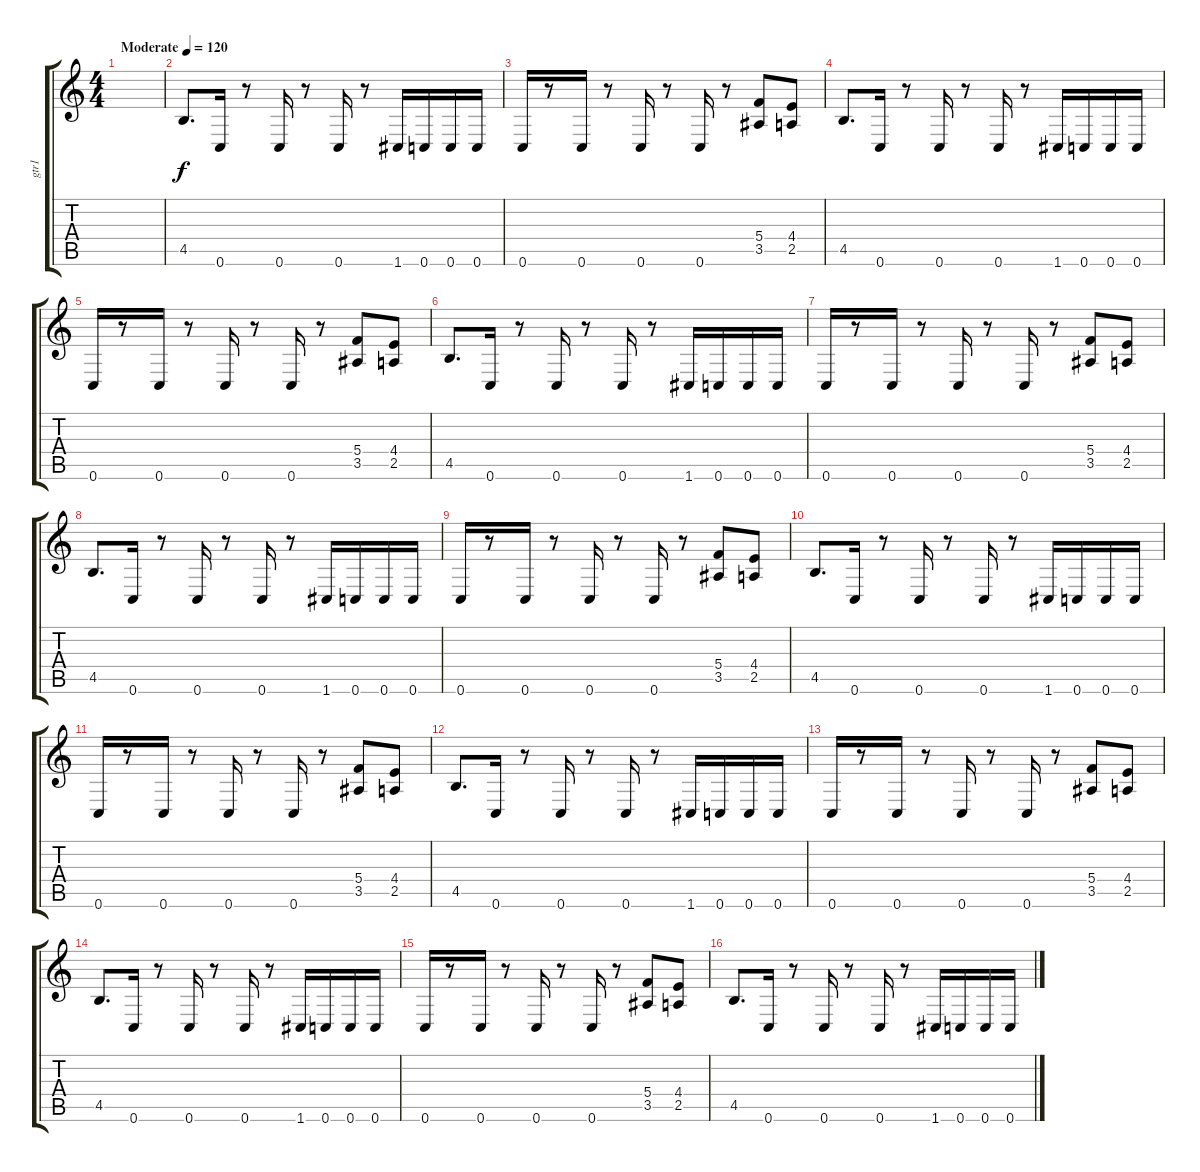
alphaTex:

\track ("gtr1" "gtr1") {instrument distortionguitar}
\staff {score tabs}
\tuning (D4 A3 F3 C3 G2 C2) {hide}
\ts (4 4)
\tempo (120 "Moderate")
\clef g2
\ks c
|
4.5.8{d} 0.6.16 r.8 0.6.16 r.8 0.6.16 r.8 1.6.16 0.6.16 0.6.16 0.6.16 |
0.6.16 r.8 0.6.16 r.8 0.6.16 r.8 0.6.16 r.8 (5.4 3.5).8 (4.4 2.5).8 |
4.5.8{d} 0.6.16 r.8 0.6.16 r.8 0.6.16 r.8 1.6.16 0.6.16 0.6.16 0.6.16 |
0.6.16 r.8 0.6.16 r.8 0.6.16 r.8 0.6.16 r.8 (5.4 3.5).8 (4.4 2.5).8 |
4.5.8{d} 0.6.16 r.8 0.6.16 r.8 0.6.16 r.8 1.6.16 0.6.16 0.6.16 0.6.16 |
0.6.16 r.8 0.6.16 r.8 0.6.16 r.8 0.6.16 r.8 (5.4 3.5).8 (4.4 2.5).8 |
4.5.8{d} 0.6.16 r.8 0.6.16 r.8 0.6.16 r.8 1.6.16 0.6.16 0.6.16 0.6.16 |
0.6.16 r.8 0.6.16 r.8 0.6.16 r.8 0.6.16 r.8 (5.4 3.5).8{volume 13} (4.4 2.5).8 |
4.5.8{d} 0.6.16 r.8 0.6.16 r.8 0.6.16 r.8 1.6.16 0.6.16 0.6.16 0.6.16 |
0.6.16 r.8 0.6.16 r.8 0.6.16 r.8 0.6.16 r.8 (5.4 3.5).8 (4.4 2.5).8 |
4.5.8{d} 0.6.16 r.8 0.6.16 r.8 0.6.16 r.8 1.6.16 0.6.16 0.6.16 0.6.16 |
0.6.16 r.8 0.6.16 r.8 0.6.16 r.8 0.6.16 r.8 (5.4 3.5).8 (4.4 2.5).8 |
4.5.8{d} 0.6.16 r.8 0.6.16 r.8 0.6.16 r.8 1.6.16 0.6.16 0.6.16 0.6.16 |
0.6.16 r.8 0.6.16 r.8 0.6.16 r.8 0.6.16 r.8 (5.4 3.5).8 (4.4 2.5).8 |
4.5.8{d} 0.6.16 r.8 0.6.16 r.8 0.6.16 r.8 1.6.16 0.6.16 0.6.16 0.6.16
